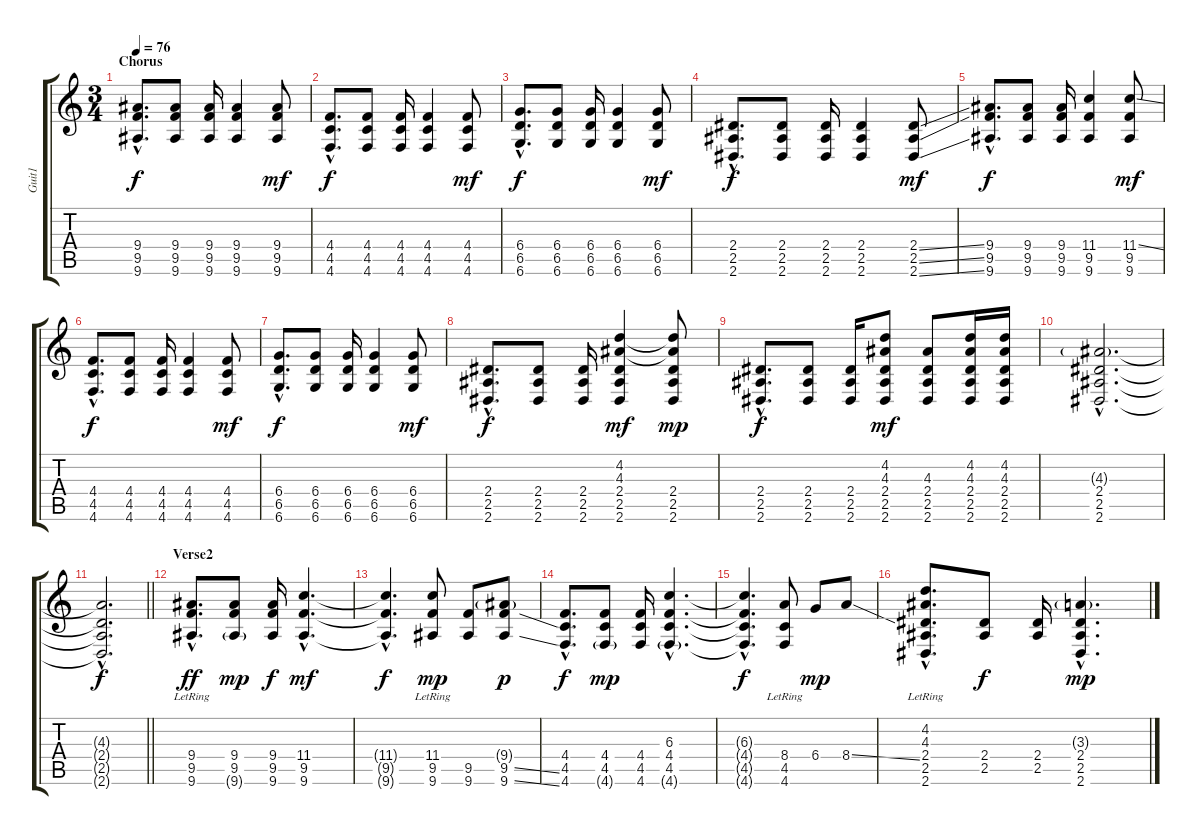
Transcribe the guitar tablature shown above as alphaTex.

\track ("Guit1" "Guit1") {instrument electricguitarjazz}
\staff {score tabs}
\tuning (Eb4 Bb3 Gb3 Db3 Ab2 Db2) {hide}
\ts (3 4)
\section ("" "Chorus")
\tempo 76
\clef g2
\ks c
(9.4{hac} 9.5{hac} 9.6{hac}).8{d dy f volume 9 instrument overdrivenguitar} (9.4 9.5 9.6).8 (9.4 9.5 9.6).16 (9.4 9.5 9.6).4 (9.4 9.5 9.6).8{dy mf} |
(4.4{hac} 4.5{hac} 4.6{hac}).8{d dy f} (4.4 4.5 4.6).8 (4.4 4.5 4.6).16 (4.4 4.5 4.6).4 (4.4 4.5 4.6).8{dy mf} |
(6.4{hac} 6.5{hac} 6.6{hac}).8{d dy f} (6.4 6.5 6.6).8 (6.4 6.5 6.6).16 (6.4 6.5 6.6).4 (6.4 6.5 6.6).8{dy mf} |
(2.4{hac} 2.5{hac} 2.6{hac}).8{d dy f} (2.4 2.5 2.6).8 (2.4 2.5 2.6).16 (2.4 2.5 2.6).4 (2.4{ss} 2.5{ss} 2.6{ss}).8{dy mf} |
(9.4{hac} 9.5{hac} 9.6{hac}).8{d dy f} (9.4 9.5 9.6).8 (9.4 9.5 9.6).16 (11.4 9.5 9.6).4 (11.4{ss} 9.5 9.6).8{dy mf} |
(4.4{hac} 4.5{hac} 4.6{hac}).8{d dy f} (4.4 4.5 4.6).8 (4.4 4.5 4.6).16 (4.4 4.5 4.6).4 (4.4 4.5 4.6).8{dy mf} |
(6.4{hac} 6.5{hac} 6.6{hac}).8{d dy f} (6.4 6.5 6.6).8 (6.4 6.5 6.6).16 (6.4 6.5 6.6).4 (6.4 6.5 6.6).8{dy mf} |
(2.4{hac} 2.5{hac} 2.6{hac}).8{d dy f} (2.4 2.5 2.6).8 (2.4 2.5 2.6).16 (4.2 4.3 2.4 2.5 2.6).4{dy mf} (4.2{t} 4.3{t} 2.4 2.5 2.6).8{dy mp} |
(2.4{hac} 2.5{hac} 2.6{hac}).8{d dy f} (2.4 2.5 2.6).8 (2.4 2.5 2.6).16 (4.2 4.3 2.4 2.5 2.6).8{dy mf} (4.3 2.4 2.5 2.6).8 (4.2 4.3 2.4 2.5 2.6).16 (4.2 4.3 2.4 2.5 2.6).16 |
(4.3{g hac} 2.4{hac} 2.5{hac} 2.6{hac}).2{d} |
\barLineRight lightlight
(4.3{hac t} 2.4{hac t} 2.5{hac t} 2.6{hac t}).2{d dy f} |
\section ("" "Verse2")
(9.4{hac} 9.5{hac lr} 9.6{hac lr}).8{d dy ff volume 16 instrument electricguitarjazz} (9.4 9.5 9.6{g}).8{dy mp} (9.4 9.5 9.6).16{dy f} (11.4{hac} 9.5{hac} 9.6{hac}).4{d dy mf} |
(11.4{hac t} 9.5{hac t} 9.6{hac t}).4{d dy f} (11.4{lr} 9.5{lr} 9.6{lr}).8{dy mp} (9.5 9.6).8 (9.4{g} 9.5{ss} 9.6{ss}).8{dy p} |
(4.4{hac} 4.5{hac} 4.6{hac}).8{d dy f} (4.4 4.5 4.6{g}).8{dy mp} (4.4 4.5 4.6).16 (6.3{hac} 4.4{hac} 4.5{hac} 4.6{g hac}).4{d} |
(6.3{hac t} 4.4{hac t} 4.5{hac t} 4.6{hac t}).4{d dy f} (8.4 4.5{lr} 4.6{lr}).8 6.4.8{dy mp} 8.4{ss}.8 |
(4.2{hac lr} 4.3{hac lr} 2.4{hac lr} 2.5{hac lr} 2.6{hac lr}).8{d} (2.4 2.5).8{dy f} (2.4 2.5).16 (3.3{g hac} 2.4{hac} 2.5{hac} 2.6{hac}).4{d dy mp}
